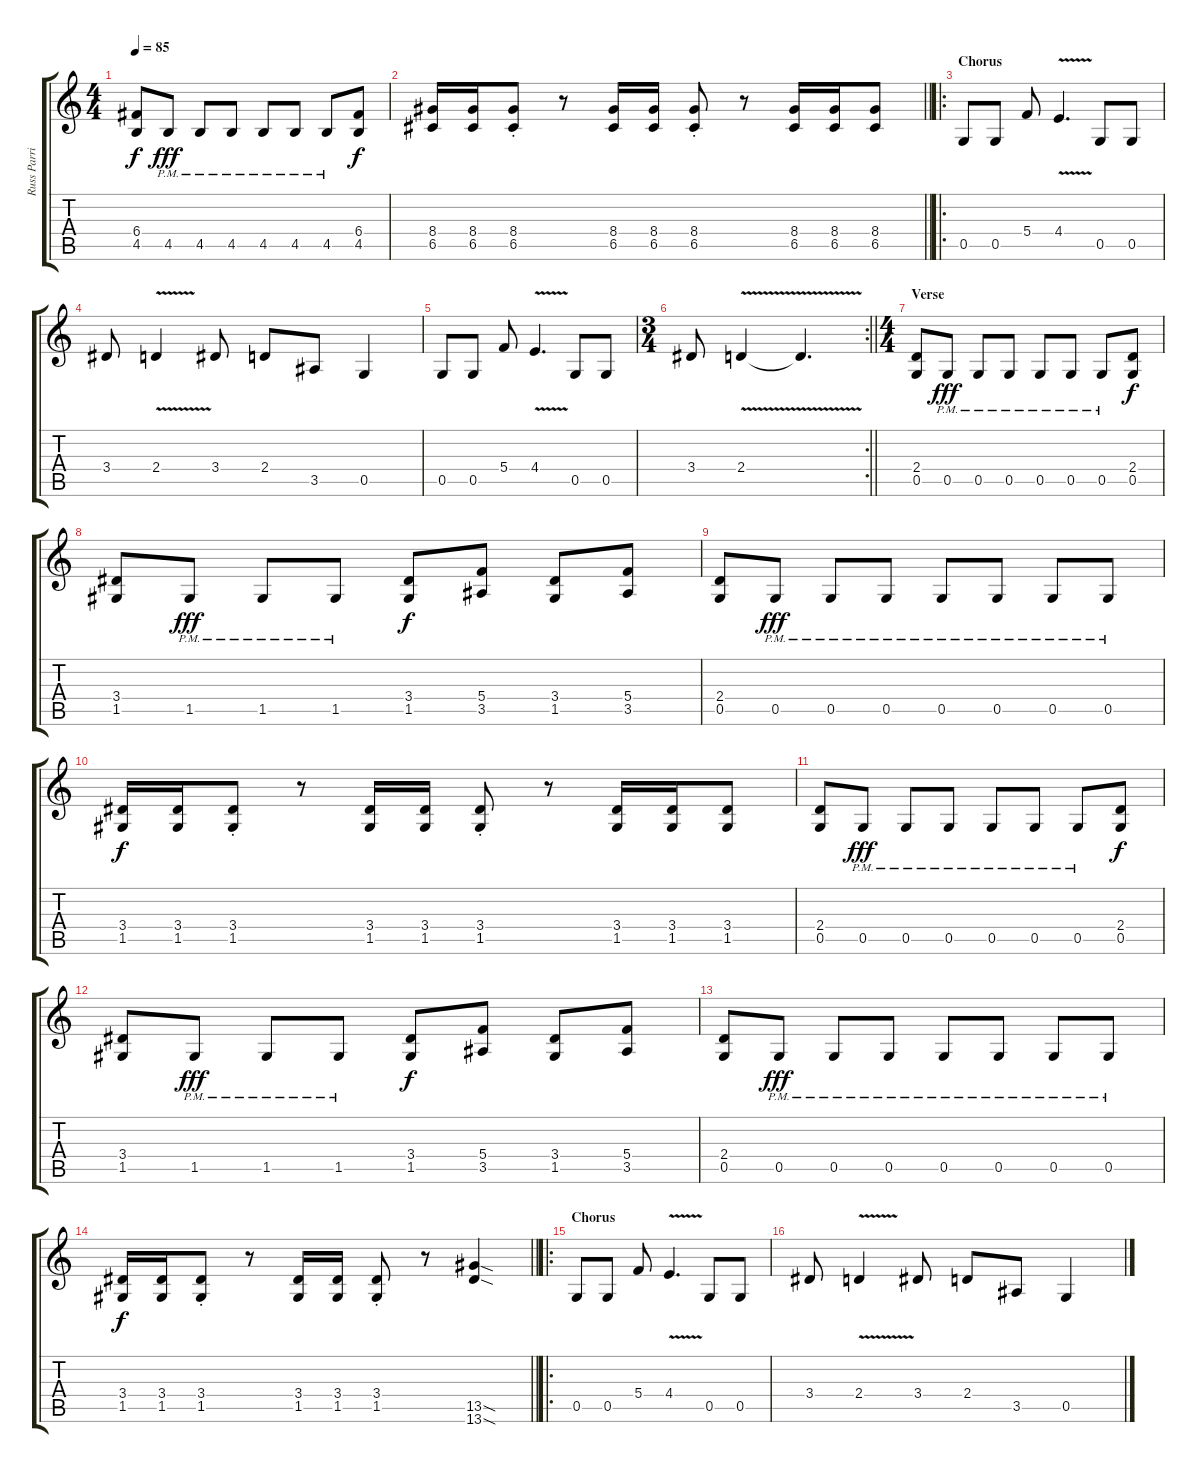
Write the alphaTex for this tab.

\track ("Russ Parrish" "Russ Parri") {instrument distortionguitar}
\staff {score tabs}
\tuning (D4 A3 F3 C3 G2 D2) {hide}
\ts (4 4)
\tempo 85
\clef g2
\ks c
(6.4 4.5).8{dy f} 4.5{pm}.8{dy fff} 4.5{pm}.8 4.5{pm}.8 4.5{pm}.8 4.5{pm}.8 4.5{pm}.8 (6.4 4.5).8{dy f} |
\barLineRight lightlight
(8.4 6.5).16 (8.4 6.5).16 (8.4{st} 6.5{st}).8 r.8 (8.4 6.5).16 (8.4 6.5).16 (8.4{st} 6.5{st}).8 r.8 (8.4 6.5).16 (8.4 6.5).16 (8.4 6.5).8 |
\ro
\section ("" "Chorus")
0.5.8 0.5.8 5.4.8 4.4{v}.4{d} 0.5.8 0.5.8 |
3.4.8 2.4{v}.4 3.4.8 2.4.8 3.5.8 0.5.4 |
0.5.8 0.5.8 5.4.8 4.4{v}.4{d} 0.5.8 0.5.8 |
\rc 2
\ts (3 4)
\barLineRight lightlight
3.4.8 2.4{v}.4 2.4{t}.4{d} |
\ts (4 4)
\section ("" "Verse")
(2.4 0.5).8 0.5{pm}.8{dy fff} 0.5{pm}.8 0.5{pm}.8 0.5{pm}.8 0.5{pm}.8 0.5{pm}.8 (2.4 0.5).8{dy f} |
(3.4 1.5).8 1.5{pm}.8{dy fff} 1.5{pm}.8 1.5{pm}.8 (3.4 1.5).8{dy f} (5.4 3.5).8 (3.4 1.5).8 (5.4 3.5).8 |
(2.4 0.5).8 0.5{pm}.8{dy fff} 0.5{pm}.8 0.5{pm}.8 0.5{pm}.8 0.5{pm}.8 0.5{pm}.8 0.5{pm}.8 |
(3.4 1.5).16{dy f} (3.4 1.5).16 (3.4{st} 1.5{st}).8 r.8 (3.4 1.5).16 (3.4 1.5).16 (3.4{st} 1.5{st}).8 r.8 (3.4 1.5).16 (3.4 1.5).16 (3.4 1.5).8 |
(2.4 0.5).8 0.5{pm}.8{dy fff} 0.5{pm}.8 0.5{pm}.8 0.5{pm}.8 0.5{pm}.8 0.5{pm}.8 (2.4 0.5).8{dy f} |
(3.4 1.5).8 1.5{pm}.8{dy fff} 1.5{pm}.8 1.5{pm}.8 (3.4 1.5).8{dy f} (5.4 3.5).8 (3.4 1.5).8 (5.4 3.5).8 |
(2.4 0.5).8 0.5{pm}.8{dy fff} 0.5{pm}.8 0.5{pm}.8 0.5{pm}.8 0.5{pm}.8 0.5{pm}.8 0.5{pm}.8 |
\barLineRight lightlight
(3.4 1.5).16{dy f} (3.4 1.5).16 (3.4{st} 1.5{st}).8 r.8 (3.4 1.5).16 (3.4 1.5).16 (3.4{st} 1.5{st}).8 r.8 (13.5{sod} 13.6{sod}).4 |
\ro
\section ("" "Chorus")
0.5.8 0.5.8 5.4.8 4.4{v}.4{d} 0.5.8 0.5.8 |
3.4.8 2.4{v}.4 3.4.8 2.4.8 3.5.8 0.5.4
